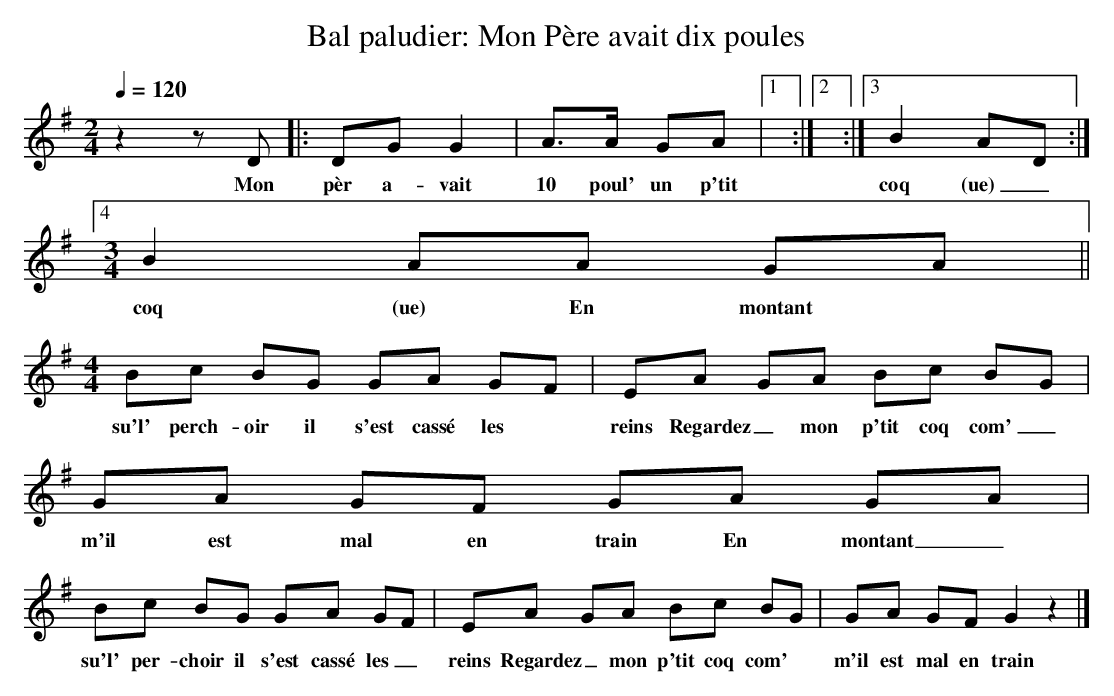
X:1
T:Bal paludier: Mon Père avait dix poules
M:2/4
L:1/16
Q:1/4=120
K:G
z4 z2 D2 |:D2G2 G4 |A3A G2A2 |1 :|2 :|3 B4 A2D2 :|4
w:Mon pèr a-vait 10 poul' un p'tit coq (ue)_
M:3/4
L:1/8
B2 AA GA ||
w:coq (ue) En montant *
M:4/4
L:1/8
Bc BG GA GF |EA GA Bc BG |GA GF GA GA |
w:su'l' perch-oir il s'est cassé les *reins Regardez_ mon p'tit coq com'_ m'il est mal en train En montant_
Bc BG GA GF |EA GA Bc BG |GA GF G2 z2 |]
w:su'l' per-choir il s'est cassé les_ reins Regardez_ mon p'tit coq com' *m'il est mal en train
